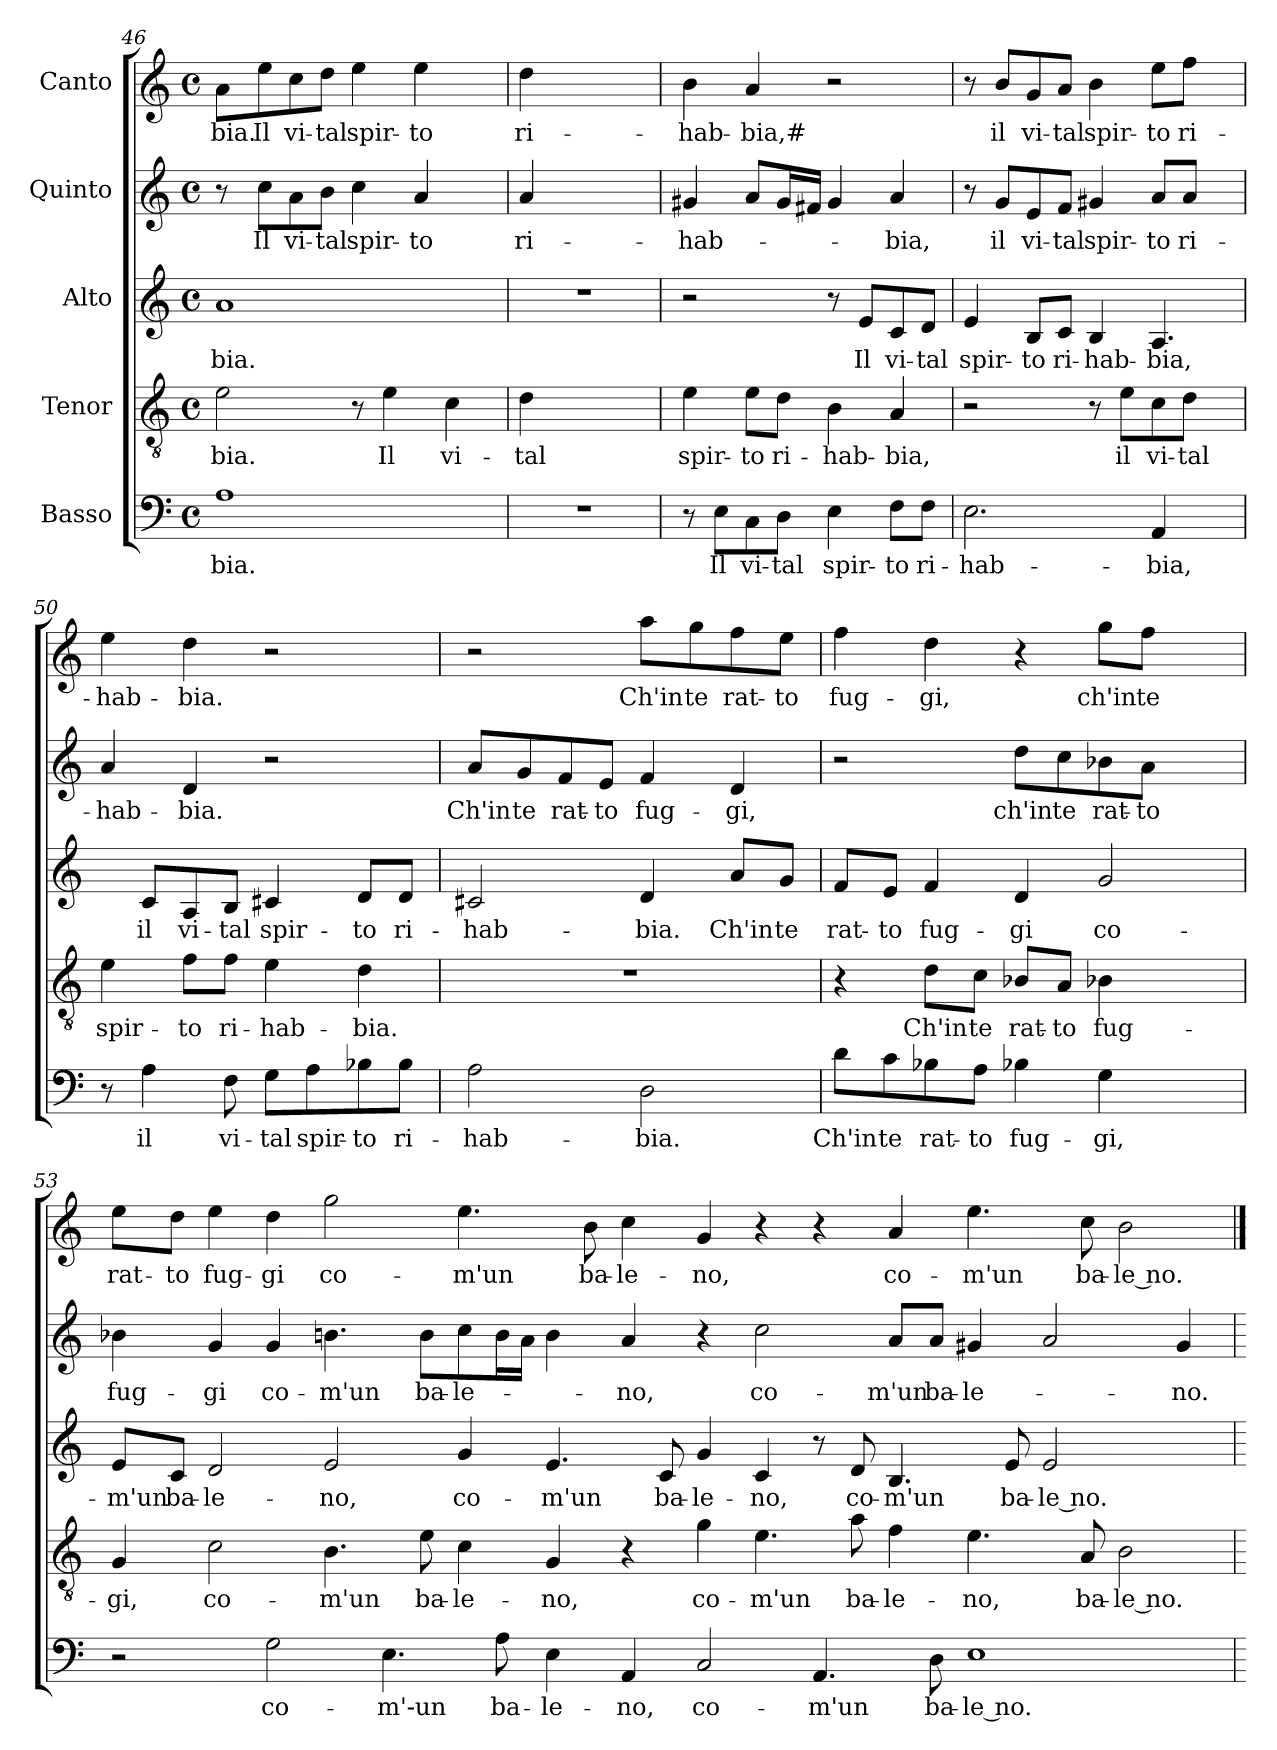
**kern	**text	**kern	**text	**kern	**text	**kern	**text	**kern	**text
*part5	*part5	*part4	*part4	*part3	*part3	*part2	*part2	*part1	*part1
*staff5	*staff5	*staff4	*staff4	*staff3	*staff3	*staff2	*staff2	*staff1	*staff1
*I"Basso	*	*I"Tenor	*	*I"Alto	*	*I"Quinto	*	*I"Canto	*
*clefF4	*	*clefGv2	*	*clefG2	*	*clefG2	*	*clefG2	*
*M4/4	*	*M4/4	*	*M4/4	*	*M4/4	*	*M4/4	*
*met(c)	*	*met(c)	*	*met(c)	*	*met(c)	*	*met(c)	*
=46	=46	=46	=46	=46	=46	=46	=46	=46	=46
!	!LO:LY:b:cj	!	!LO:LY:b:cj	!	!LO:LY:b:cj	!	!	!	!LO:LY:b:cj
1A	-bia.	2e\	-bia.	1a	-bia.	8r	.	8a\L	-bia.
!	!	!	!	!	!	!	!LO:LY:b:cj	!	!LO:LY:b:cj
.	.	.	.	.	.	8cc\L	Il	8ee\	Il
!	!	!	!	!	!	!	!LO:LY:b:cj	!	!LO:LY:b:cj
.	.	.	.	.	.	8a\	vi-	8cc\	vi-
!	!	!	!	!	!	!	!LO:LY:b:cj	!	!LO:LY:b:cj
.	.	.	.	.	.	8b\J	-tal	8dd\J	-tal
!	!	!	!	!	!	!	!LO:LY:b:cj	!	!LO:LY:b:cj
.	.	8r	.	.	.	4cc\	spir-	4ee\	spir-
!	!	!	!LO:LY:b:cj	!	!	!	!	!	!
.	.	4e\	Il	.	.	.	.	.	.
!	!	!	!	!	!	!	!LO:LY:b:cj	!	!LO:LY:b:cj
.	.	.	.	.	.	4a/	-to	4ee\	-to
!	!	!	!LO:LY:b:cj	!	!	!	!	!	!
.	.	4c\	vi-	.	.	.	.	.	.
8ryy	.	.	.	8ryy	.	8ryy	.	8ryy	.
=47	=47	=47	=47	=47	=47	=47	=47	=47	=47
!	!	!	!LO:LY:b:cj	!	!	!	!LO:LY:b:cj	!	!LO:LY:b:cj
1r	.	4d\	-tal	1r	.	4a/	ri-	4dd\	ri-
.	.	2.ryy	.	.	.	2.ryy	.	2.ryy	.
=48	=48	=48	=48	=48	=48	=48	=48	=48	=48
!	!	!	!LO:LY:b:cj	!	!	!	!LO:LY:b:cj	!	!LO:LY:b:cj
8r	.	4e\	spir-	2r	.	4g#X/	-hab-	4b\	-hab-
!	!LO:LY:b:cj	!	!	!	!	!	!	!	!
8E\L	Il	.	.	.	.	.	.	.	.
!	!LO:LY:b:cj	!	!LO:LY:b:cj	!	!	!	!	!	!LO:LY:b:cj
8C\	vi-	8e\L	-to	.	.	8a/L	.	4a/	-bia,#
!	!LO:LY:b:cj	!	!LO:LY:b:cj	!	!	!	!	!	!
8D\J	-tal	8d\J	ri-	.	.	16g#/	.	.	.
.	.	.	.	.	.	16f#/J	.	.	.
!	!LO:LY:b:cj	!	!LO:LY:b:cj	!	!	!	!	!	!
4E\	spir-	4B\	-hab-	8r	.	4g#/	.	2r	.
!	!	!	!	!	!LO:LY:b:cj	!	!	!	!
.	.	.	.	8e/L	Il	.	.	.	.
!	!LO:LY:b:cj	!	!LO:LY:b:cj	!	!LO:LY:b:cj	!	!LO:LY:b:cj	!	!
8F\L	-to	4A/	-bia,	8c/	vi-	4a/	-bia,	.	.
!	!LO:LY:b:cj	!	!	!	!LO:LY:b:cj	!	!	!	!
8F\J	ri-	.	.	8d/J	-tal	.	.	.	.
=49	=49	=49	=49	=49	=49	=49	=49	=49	=49
!	!LO:LY:b:cj	!	!	!	!LO:LY:b:cj	!	!	!	!
2.E\	-hab-	2r	.	4e/	spir-	8r	.	8r	.
!	!	!	!	!	!	!	!LO:LY:b:cj	!	!LO:LY:b:cj
.	.	.	.	.	.	8g/L	il	8b/L	il
!	!	!	!	!	!LO:LY:b:cj	!	!LO:LY:b:cj	!	!LO:LY:b:cj
.	.	.	.	8B/L	-to	8e/	vi-	8g/	vi-
!	!	!	!	!	!LO:LY:b:cj	!	!LO:LY:b:cj	!	!LO:LY:b:cj
.	.	.	.	8c/J	ri-	8f/J	-tal	8a/J	-tal
!	!	!	!	!	!LO:LY:b:cj	!	!LO:LY:b:cj	!	!LO:LY:b:cj
.	.	8r	.	4B/	-hab-	4g#X/	spir-	4b\	spir-
!	!	!	!LO:LY:b:cj	!	!	!	!	!	!
.	.	8e\L	il	.	.	.	.	.	.
!	!LO:LY:b:cj	!	!LO:LY:b:cj	!	!LO:LY:b:cj	!	!LO:LY:b:cj	!	!LO:LY:b:cj
4AA/	-bia,	8c\	vi-	4.A/	-bia,	8a/L	-to	8ee\L	-to
!	!	!	!LO:LY:b:cj	!	!	!	!LO:LY:b:cj	!	!LO:LY:b:cj
.	.	8d\J	-tal	.	.	8a/J	ri-	8ff>\J	ri-
8ryy	.	8ryy	.	.	.	8ryy	.	8ryy	.
!!LO:LB:g=z
=50	=50	=50	=50	=50	=50	=50	=50	=50	=50
!	!	!	!LO:LY:b:cj	!	!	!	!LO:LY:b:cj	!	!LO:LY:b:cj
8r	.	4e\	spir-	8ryy	.	4a/	-hab-	4ee\	-hab-
!	!LO:LY:b:cj	!	!	!	!LO:LY:b:cj	!	!	!	!
4A\	il	.	.	8c/L	il	.	.	.	.
!	!	!	!LO:LY:b:cj	!	!LO:LY:b:cj	!	!LO:LY:b:cj	!	!LO:LY:b:cj
.	.	8f\L	-to	8A/	vi-	4d/	-bia.	4dd\	-bia.
!	!LO:LY:b:cj	!	!LO:LY:b:cj	!	!LO:LY:b:cj	!	!	!	!
8F\	vi-	8f\J	ri-	8B/J	-tal	.	.	.	.
!	!LO:LY:b:cj	!	!LO:LY:b:cj	!	!LO:LY:b:cj	!	!	!	!
8G\L	-tal	4e\	-hab-	4c#X/	spir-	2r	.	2r	.
!	!LO:LY:b:cj	!	!	!	!	!	!	!	!
8A\	spir-	.	.	.	.	.	.	.	.
!	!LO:LY:b:cj	!	!LO:LY:b:cj	!	!LO:LY:b:cj	!	!	!	!
8B-X\	-to	4d\	-bia.	8d/L	-to	.	.	.	.
!	!LO:LY:b:cj	!	!	!	!LO:LY:b:cj	!	!	!	!
8B-\J	ri-	.	.	8d/J	ri-	.	.	.	.
=51	=51	=51	=51	=51	=51	=51	=51	=51	=51
!	!LO:LY:b:cj	!	!	!	!LO:LY:b:cj	!	!LO:LY:b:cj	!	!
2A\	-hab-	1r	.	2c#X/	-hab-	8a/L	Ch'in	2r	.
!	!	!	!	!	!	!	!LO:LY:b:cj	!	!
.	.	.	.	.	.	8g/	te	.	.
!	!	!	!	!	!	!	!LO:LY:b:cj	!	!
.	.	.	.	.	.	8f/	rat-	.	.
!	!	!	!	!	!	!	!LO:LY:b:cj	!	!
.	.	.	.	.	.	8e/J	-to	.	.
!	!LO:LY:b:cj	!	!	!	!LO:LY:b:cj	!	!LO:LY:b:cj	!	!LO:LY:b:cj
2D\	-bia.	.	.	4d/	-bia.	4f/	fug-	8aa\L	Ch'in
!	!	!	!	!	!	!	!	!	!LO:LY:b:cj
.	.	.	.	.	.	.	.	8gg\	te
!	!	!	!	!	!LO:LY:b:cj	!	!LO:LY:b:cj	!	!LO:LY:b:cj
.	.	.	.	8a/L	Ch'in	4d/	-gi,	8ff\	rat-
!	!	!	!	!	!LO:LY:b:cj	!	!	!	!LO:LY:b:cj
.	.	.	.	8g/J	te	.	.	8ee\J	-to
=52	=52	=52	=52	=52	=52	=52	=52	=52	=52
!	!LO:LY:b:cj	!	!	!	!LO:LY:b:cj	!	!	!	!LO:LY:b:cj
8d\L	Ch'in	4r	.	8f/L	rat-	2r	.	4ff\	fug-
!	!LO:LY:b:cj	!	!	!	!LO:LY:b:cj	!	!	!	!
8c\	te	.	.	8e/J	-to	.	.	.	.
!	!LO:LY:b:cj	!	!LO:LY:b:cj	!	!LO:LY:b:cj	!	!	!	!LO:LY:b:cj
8B-X\	rat-	8d\L	Ch'in	4f/	fug-	.	.	4dd\	-gi,
!	!LO:LY:b:cj	!	!LO:LY:b:cj	!	!	!	!	!	!
8A\J	-to	8c\J	te	.	.	.	.	.	.
!	!LO:LY:b:cj	!	!LO:LY:b:cj	!	!LO:LY:b:cj	!	!LO:LY:b:cj	!	!
4B-X\	fug-	8B-X/L	rat-	4d/	-gi	8dd\L	ch'in	4r	.
!	!	!	!LO:LY:b:cj	!	!	!	!LO:LY:b:cj	!	!
.	.	8A/J	-to	.	.	8cc\	te	.	.
!	!LO:LY:b:cj	!	!LO:LY:b:cj	!	!LO:LY:b:cj	!	!LO:LY:b:cj	!	!LO:LY:b:cj
4G\	-gi,	4B-X\	fug-	2g/	co-	8b-X\	rat-	8gg\L	ch'in
!	!	!	!	!	!	!	!LO:LY:b:cj	!	!LO:LY:b:cj
.	.	.	.	.	.	8a\J	-to	8ff\J	te
4ryy	.	4ryy	.	.	.	4ryy	.	4ryy	.
!!LO:PB:g=z
=53	=53	=53	=53	=53	=53	=53	=53	=53	=53
!	!	!	!LO:LY:b:cj	!	!LO:LY:b:cj	!	!LO:LY:b:cj	!	!LO:LY:b:cj
2r	.	4G/	-gi,	8e/L	-m'un	4b-X\	fug-	8ee\L	rat-
!	!	!	!	!	!LO:LY:b:cj	!	!	!	!LO:LY:b:cj
.	.	.	.	8c/J	ba-	.	.	8dd\J	-to
!	!	!	!LO:LY:b:cj	!	!LO:LY:b:cj	!	!LO:LY:b:cj	!	!LO:LY:b:cj
.	.	2c\	co-	2d/	-le-	4g/	-gi	4ee\	fug-
!	!LO:LY:b:cj	!	!	!	!	!	!LO:LY:b:cj	!	!LO:LY:b:cj
2G\	co-	.	.	.	.	4g/	co-	4dd\	-gi
!	!	!	!LO:LY:b:cj	!	!LO:LY:b:cj	!	!LO:LY:b:cj	!	!LO:LY:b:cj
.	.	4.B\	-m'un	2e/	-no,	4.bn\	-m'un	2gg\	co-
!	!LO:LY:b:cj	!	!	!	!	!	!	!	!
4.E\	-m'-un	.	.	.	.	.	.	.	.
!	!	!	!LO:LY:b:cj	!	!	!	!LO:LY:b:cj	!	!
.	.	8e\	ba-	.	.	8b\L	ba-	.	.
!	!	!	!LO:LY:b:cj	!	!LO:LY:b:cj	!	!LO:LY:b:cj	!	!LO:LY:b:cj
.	.	4c\	-le-	4g/	co-	8cc\	-le-	4.ee\	-m'un
!	!LO:LY:b:cj	!	!	!	!	!	!	!	!
8A\	ba-	.	.	.	.	16b\	.	.	.
.	.	.	.	.	.	16a\J	.	.	.
!	!LO:LY:b:cj	!	!LO:LY:b:cj	!	!LO:LY:b:cj	!	!	!	!
4E\	-le-	4G/	-no,	4.e/	-m'un	4b\	.	.	.
!	!	!	!	!	!	!	!	!	!LO:LY:b:cj
.	.	.	.	.	.	.	.	8b\	ba-
!	!LO:LY:b:cj	!	!	!	!	!	!LO:LY:b:cj	!	!LO:LY:b:cj
4AA/	-no,	4r	.	.	.	4a/	-no,	4cc\	-le-
!	!	!	!	!	!LO:LY:b:cj	!	!	!	!
.	.	.	.	8c/	ba-	.	.	.	.
!	!LO:LY:b:cj	!	!LO:LY:b:cj	!	!LO:LY:b:cj	!	!	!	!LO:LY:b:cj
2C/	co-	4g\	co-	4g/	-le-	4r	.	4g/	-no,
!	!	!	!LO:LY:b:cj	!	!LO:LY:b:cj	!	!LO:LY:b:cj	!	!
.	.	4.e\	-m'un	4c/	-no,	2cc\	co-	4r	.
!	!LO:LY:b:cj	!	!	!	!	!	!	!	!
4.AA/	-m'un	.	.	8r	.	.	.	4r	.
!	!	!	!LO:LY:b:cj	!	!LO:LY:b:cj	!	!	!	!
.	.	8a\	ba-	8d/	co-	.	.	.	.
!	!	!	!LO:LY:b:cj	!	!LO:LY:b:cj	!	!LO:LY:b:cj	!	!LO:LY:b:cj
.	.	4f\	-le-	4.B/	-m'un	8a/L	-m'un	4a/	co-
!	!LO:LY:b:cj	!	!	!	!	!	!LO:LY:b:cj	!	!
8D\	ba-	.	.	.	.	8a/J	ba-	.	.
!	!LO:LY:b:cj	!	!LO:LY:b:cj	!	!	!	!LO:LY:b:cj	!	!LO:LY:b:cj
1E	-le no.-	4.e\	-no,	.	.	4g#X/	-le-	4.ee\	-m'un
!	!	!	!	!	!LO:LY:b:cj	!	!	!	!
.	.	.	.	8e/	ba-	.	.	.	.
!	!	!	!	!	!LO:LY:b:cj	!	!	!	!
.	.	.	.	2e/	-le no.-	2a/	.	.	.
!	!	!	!LO:LY:b:cj	!	!	!	!	!	!LO:LY:b:cj
.	.	8A/	ba-	.	.	.	.	8cc\	ba-
!	!	!	!LO:LY:b:cj	!	!	!	!	!	!LO:LY:b:cj
.	.	2B\	-le no.-	.	.	.	.	2b\	-le no.-
!	!	!	!	!	!	!	!LO:LY:b	!	!
.	.	.	.	4ryy	.	4g#/	-no.	.	.
=	==	=	==	=	==	=	==	==	==
*-	*-	*-	*-	*-	*-	*-	*-	*-	*-
